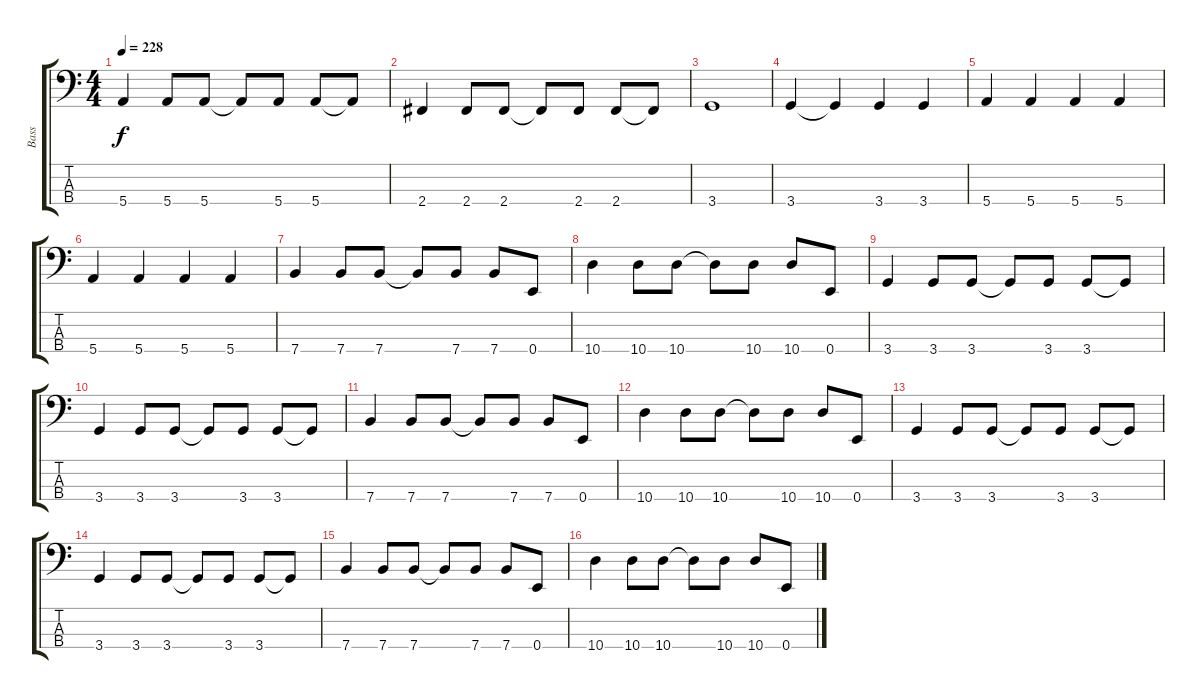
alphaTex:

\track ("Bass" "Bass") {instrument electricbassfinger}
\staff {score tabs}
\tuning (G2 D2 A1 E1) {hide}
\ts (4 4)
\tempo 228
\clef f4
\ks c
5.4.4{dy f} 5.4.8 5.4.8 5.4{t}.8 5.4.8 5.4.8 5.4{t}.8 |
2.4.4 2.4.8 2.4.8 2.4{t}.8 2.4.8 2.4.8 2.4{t}.8 |
3.4.1 |
3.4.4 3.4{t}.4 3.4.4 3.4.4 |
5.4.4 5.4.4 5.4.4 5.4.4 |
5.4.4 5.4.4 5.4.4 5.4.4 |
7.4.4 7.4.8 7.4.8 7.4{t}.8 7.4.8 7.4.8 0.4.8 |
10.4.4 10.4.8 10.4.8 10.4{t}.8 10.4.8 10.4.8 0.4.8 |
3.4.4 3.4.8 3.4.8 3.4{t}.8 3.4.8 3.4.8 3.4{t}.8 |
3.4.4 3.4.8 3.4.8 3.4{t}.8 3.4.8 3.4.8 3.4{t}.8 |
7.4.4 7.4.8 7.4.8 7.4{t}.8 7.4.8 7.4.8 0.4.8 |
10.4.4 10.4.8 10.4.8 10.4{t}.8 10.4.8 10.4.8 0.4.8 |
3.4.4 3.4.8 3.4.8 3.4{t}.8 3.4.8 3.4.8 3.4{t}.8 |
3.4.4 3.4.8 3.4.8 3.4{t}.8 3.4.8 3.4.8 3.4{t}.8 |
7.4.4 7.4.8 7.4.8 7.4{t}.8 7.4.8 7.4.8 0.4.8 |
10.4.4 10.4.8 10.4.8 10.4{t}.8 10.4.8 10.4.8 0.4.8
